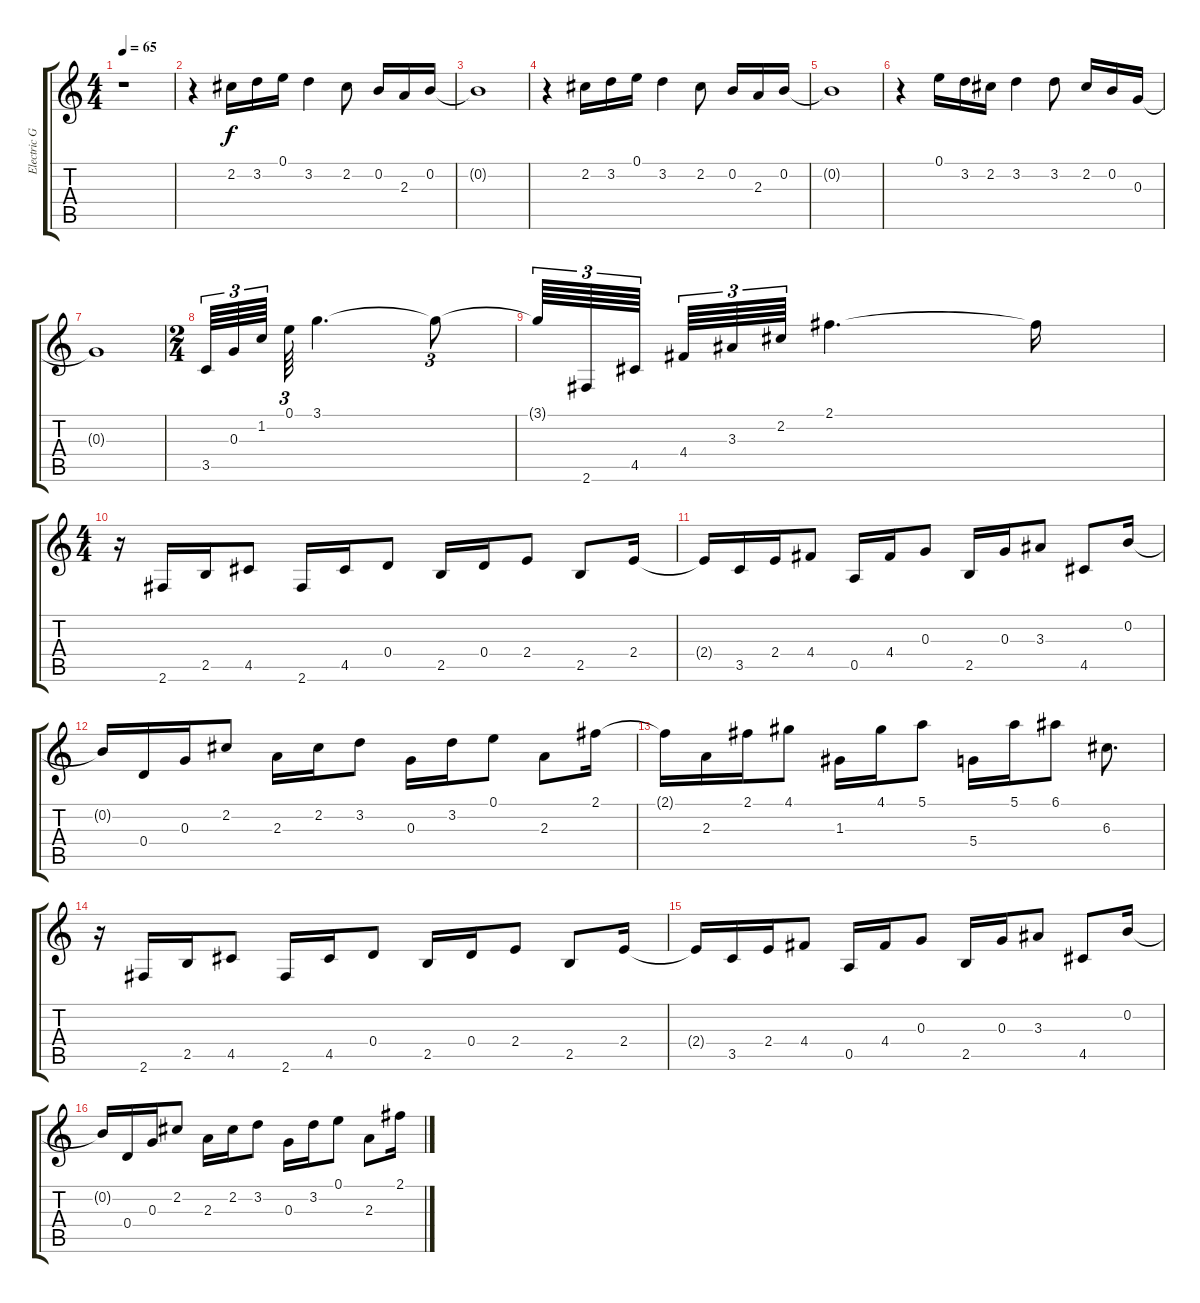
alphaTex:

\track ("Electric Guitar (Steve Morse)" "Electric G") {instrument electricguitarjazz}
\staff {score tabs}
\tuning (E4 B3 G3 D3 A2 E2) {hide}
\ts (4 4)
\tempo 65
\clef g2
\ks c
r.1{dy f} |
r.4 2.2.16 3.2.16 0.1.16 3.2.4 2.2.8 0.2.16 2.3.16 0.2.16 |
0.2{t}.1 |
r.4 2.2.16 3.2.16 0.1.16 3.2.4 2.2.8 0.2.16 2.3.16 0.2.16 |
0.2{t}.1 |
r.4 0.1.16 3.2.16 2.2.16 3.2.4 3.2.8 2.2.16 0.2.16 0.3.16 |
0.3{t}.1 |
\ts (2 4)
3.5.64{tu (3 2)} 0.3.64{tu (3 2)} 1.2.64{tu (3 2) beam splitsecondary} 0.1.64{tu (3 2)} 3.1.4{d} 3.1{t}.8{tu (3 2)} |
3.1{t}.64{tu (3 2)} 2.6.64{tu (3 2)} 4.5.64{tu (3 2) beam splitsecondary} 4.4.64{tu (3 2)} 3.3.64{tu (3 2)} 2.2.64{tu (3 2)} 2.1.4{d} 2.1{t}.16 |
\ts (4 4)
r.16 2.6.16 2.5.16 4.5.8 2.6.16 4.5.16 0.4.8 2.5.16 0.4.16 2.4.8 2.5.8 2.4.16 |
2.4{t}.16 3.5.16 2.4.16 4.4.8 0.5.16 4.4.16 0.3.8 2.5.16 0.3.16 3.3.8 4.5.8 0.2.16 |
0.2{t}.16 0.4.16 0.3.16 2.2.8 2.3.16 2.2.16 3.2.8 0.3.16 3.2.16 0.1.8 2.3.8 2.1.16 |
2.1{t}.16 2.3.16 2.1.16 4.1.8 1.3.16 4.1.16 5.1.8 5.4.16 5.1.16 6.1.8 6.3.8{d} |
r.16 2.6.16 2.5.16 4.5.8 2.6.16 4.5.16 0.4.8 2.5.16 0.4.16 2.4.8 2.5.8 2.4.16 |
2.4{t}.16 3.5.16 2.4.16 4.4.8 0.5.16 4.4.16 0.3.8 2.5.16 0.3.16 3.3.8 4.5.8 0.2.16 |
0.2{t}.16 0.4.16 0.3.16 2.2.8 2.3.16 2.2.16 3.2.8 0.3.16 3.2.16 0.1.8 2.3.8 2.1.16
